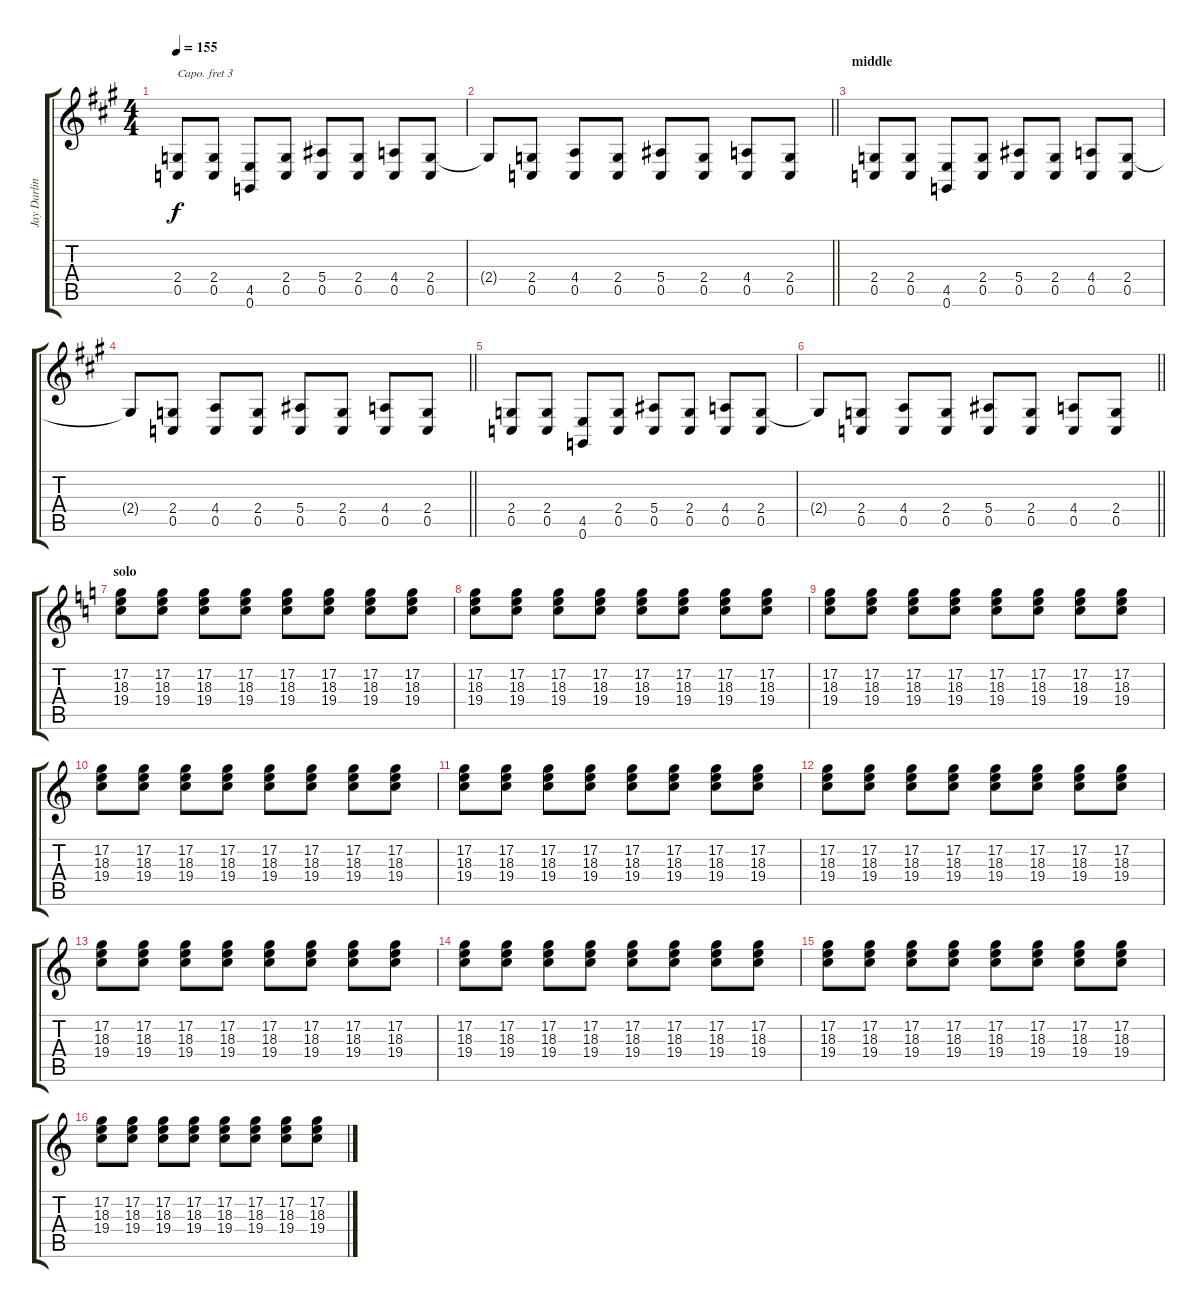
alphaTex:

\track ("Jay Darlington" "Jay Darlin") {instrument acousticgrandpiano}
\staff {score tabs}
\capo 3
\tuning (E4 B3 G3 D3 A2 E2) {hide}
\ts (4 4)
\tempo 155
\clef g2
\ks a
(2.4 0.5).8{dy f} (2.4 0.5).8 (4.5 0.6).8 (2.4 0.5).8 (5.4 0.5).8 (2.4 0.5).8 (4.4 0.5).8 (2.4 0.5).8 |
\barLineRight lightlight
2.4{t}.8 (2.4 0.5).8 (4.4 0.5).8 (2.4 0.5).8 (5.4 0.5).8 (2.4 0.5).8 (4.4 0.5).8 (2.4 0.5).8 |
\section ("" "middle")
(2.4 0.5).8 (2.4 0.5).8 (4.5 0.6).8 (2.4 0.5).8 (5.4 0.5).8 (2.4 0.5).8 (4.4 0.5).8 (2.4 0.5).8 |
\barLineRight lightlight
2.4{t}.8 (2.4 0.5).8 (4.4 0.5).8 (2.4 0.5).8 (5.4 0.5).8 (2.4 0.5).8 (4.4 0.5).8 (2.4 0.5).8 |
(2.4 0.5).8 (2.4 0.5).8 (4.5 0.6).8 (2.4 0.5).8 (5.4 0.5).8 (2.4 0.5).8 (4.4 0.5).8 (2.4 0.5).8 |
\barLineRight lightlight
2.4{t}.8 (2.4 0.5).8 (4.4 0.5).8 (2.4 0.5).8 (5.4 0.5).8 (2.4 0.5).8 (4.4 0.5).8 (2.4 0.5).8 |
\section ("" "solo")
\ks c
(17.2 18.3 19.4).8 (17.2 18.3 19.4).8 (17.2 18.3 19.4).8 (17.2 18.3 19.4).8 (17.2 18.3 19.4).8 (17.2 18.3 19.4).8 (17.2 18.3 19.4).8 (17.2 18.3 19.4).8 |
(17.2 18.3 19.4).8 (17.2 18.3 19.4).8 (17.2 18.3 19.4).8 (17.2 18.3 19.4).8 (17.2 18.3 19.4).8 (17.2 18.3 19.4).8 (17.2 18.3 19.4).8 (17.2 18.3 19.4).8 |
(17.2 18.3 19.4).8 (17.2 18.3 19.4).8 (17.2 18.3 19.4).8 (17.2 18.3 19.4).8 (17.2 18.3 19.4).8 (17.2 18.3 19.4).8 (17.2 18.3 19.4).8 (17.2 18.3 19.4).8 |
(17.2 18.3 19.4).8 (17.2 18.3 19.4).8 (17.2 18.3 19.4).8 (17.2 18.3 19.4).8 (17.2 18.3 19.4).8 (17.2 18.3 19.4).8 (17.2 18.3 19.4).8 (17.2 18.3 19.4).8 |
(17.2 18.3 19.4).8 (17.2 18.3 19.4).8 (17.2 18.3 19.4).8 (17.2 18.3 19.4).8 (17.2 18.3 19.4).8 (17.2 18.3 19.4).8 (17.2 18.3 19.4).8 (17.2 18.3 19.4).8 |
(17.2 18.3 19.4).8 (17.2 18.3 19.4).8 (17.2 18.3 19.4).8 (17.2 18.3 19.4).8 (17.2 18.3 19.4).8 (17.2 18.3 19.4).8 (17.2 18.3 19.4).8 (17.2 18.3 19.4).8 |
(17.2 18.3 19.4).8 (17.2 18.3 19.4).8 (17.2 18.3 19.4).8 (17.2 18.3 19.4).8 (17.2 18.3 19.4).8 (17.2 18.3 19.4).8 (17.2 18.3 19.4).8 (17.2 18.3 19.4).8 |
(17.2 18.3 19.4).8 (17.2 18.3 19.4).8 (17.2 18.3 19.4).8 (17.2 18.3 19.4).8 (17.2 18.3 19.4).8 (17.2 18.3 19.4).8 (17.2 18.3 19.4).8 (17.2 18.3 19.4).8 |
(17.2 18.3 19.4).8 (17.2 18.3 19.4).8 (17.2 18.3 19.4).8 (17.2 18.3 19.4).8 (17.2 18.3 19.4).8 (17.2 18.3 19.4).8 (17.2 18.3 19.4).8 (17.2 18.3 19.4).8 |
(17.2 18.3 19.4).8 (17.2 18.3 19.4).8 (17.2 18.3 19.4).8 (17.2 18.3 19.4).8 (17.2 18.3 19.4).8 (17.2 18.3 19.4).8 (17.2 18.3 19.4).8 (17.2 18.3 19.4).8
